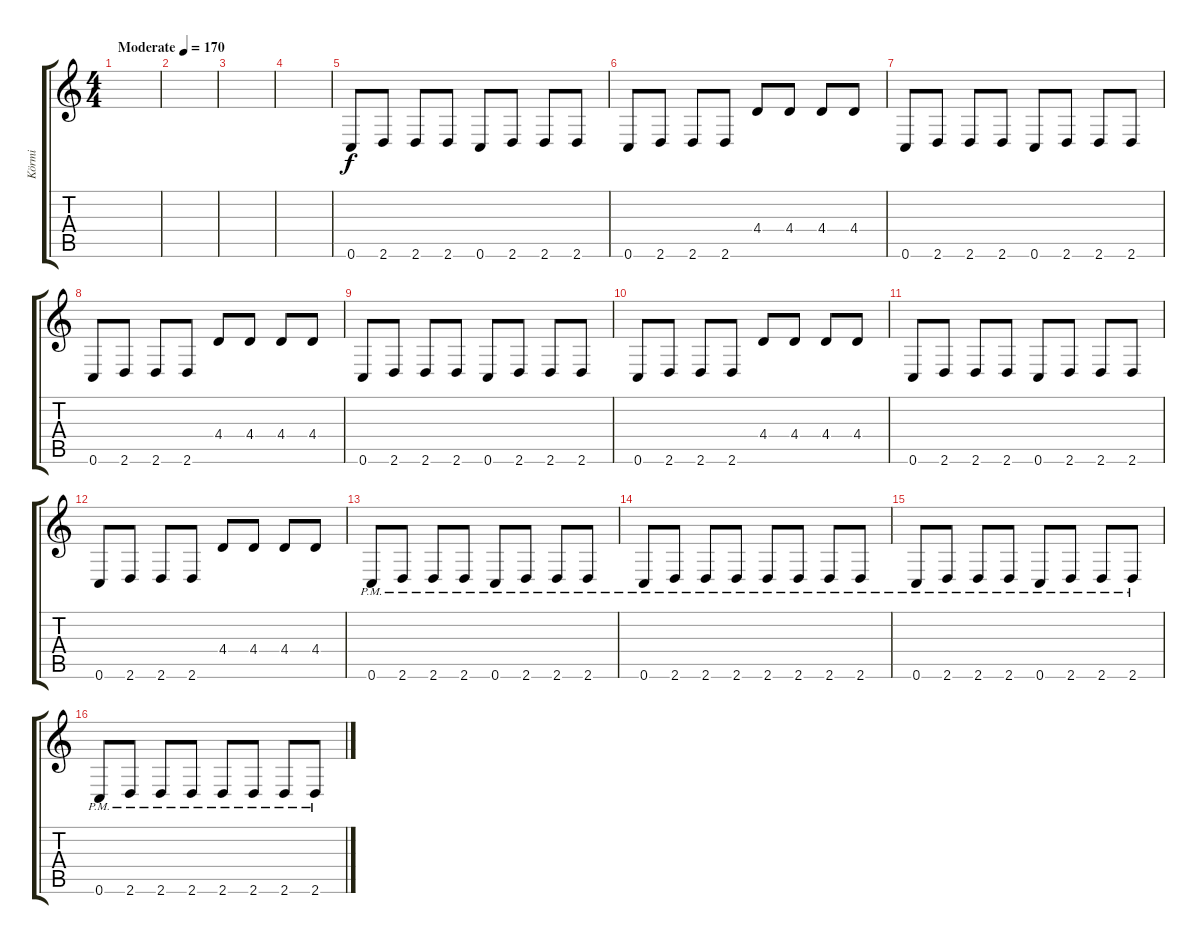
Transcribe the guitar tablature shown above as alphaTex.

\track ("Körmi" "Körmi") {instrument distortionguitar}
\staff {score tabs}
\tuning (C4 G3 Eb3 Bb2 F2 C2) {hide}
\ts (4 4)
\tempo (170 "Moderate")
\clef g2
\ks c
|
|
|
|
0.6.8 2.6.8 2.6.8 2.6.8 0.6.8 2.6.8 2.6.8 2.6.8 |
0.6.8 2.6.8 2.6.8 2.6.8 4.4.8 4.4.8 4.4.8 4.4.8 |
0.6.8 2.6.8 2.6.8 2.6.8 0.6.8 2.6.8 2.6.8 2.6.8 |
0.6.8 2.6.8 2.6.8 2.6.8 4.4.8 4.4.8 4.4.8 4.4.8 |
0.6.8 2.6.8 2.6.8 2.6.8 0.6.8 2.6.8 2.6.8 2.6.8 |
0.6.8 2.6.8 2.6.8 2.6.8 4.4.8 4.4.8 4.4.8 4.4.8 |
0.6.8 2.6.8 2.6.8 2.6.8 0.6.8 2.6.8 2.6.8 2.6.8 |
0.6.8 2.6.8 2.6.8 2.6.8 4.4.8 4.4.8 4.4.8 4.4.8 |
0.6{pm}.8 2.6{pm}.8 2.6{pm}.8 2.6{pm}.8 0.6{pm}.8 2.6{pm}.8 2.6{pm}.8 2.6{pm}.8 |
0.6{pm}.8 2.6{pm}.8 2.6{pm}.8 2.6{pm}.8 2.6{pm}.8 2.6{pm}.8 2.6{pm}.8 2.6{pm}.8 |
0.6{pm}.8 2.6{pm}.8 2.6{pm}.8 2.6{pm}.8 0.6{pm}.8 2.6{pm}.8 2.6{pm}.8 2.6{pm}.8 |
0.6{pm}.8 2.6{pm}.8 2.6{pm}.8 2.6{pm}.8 2.6{pm}.8 2.6{pm}.8 2.6{pm}.8 2.6{pm}.8
